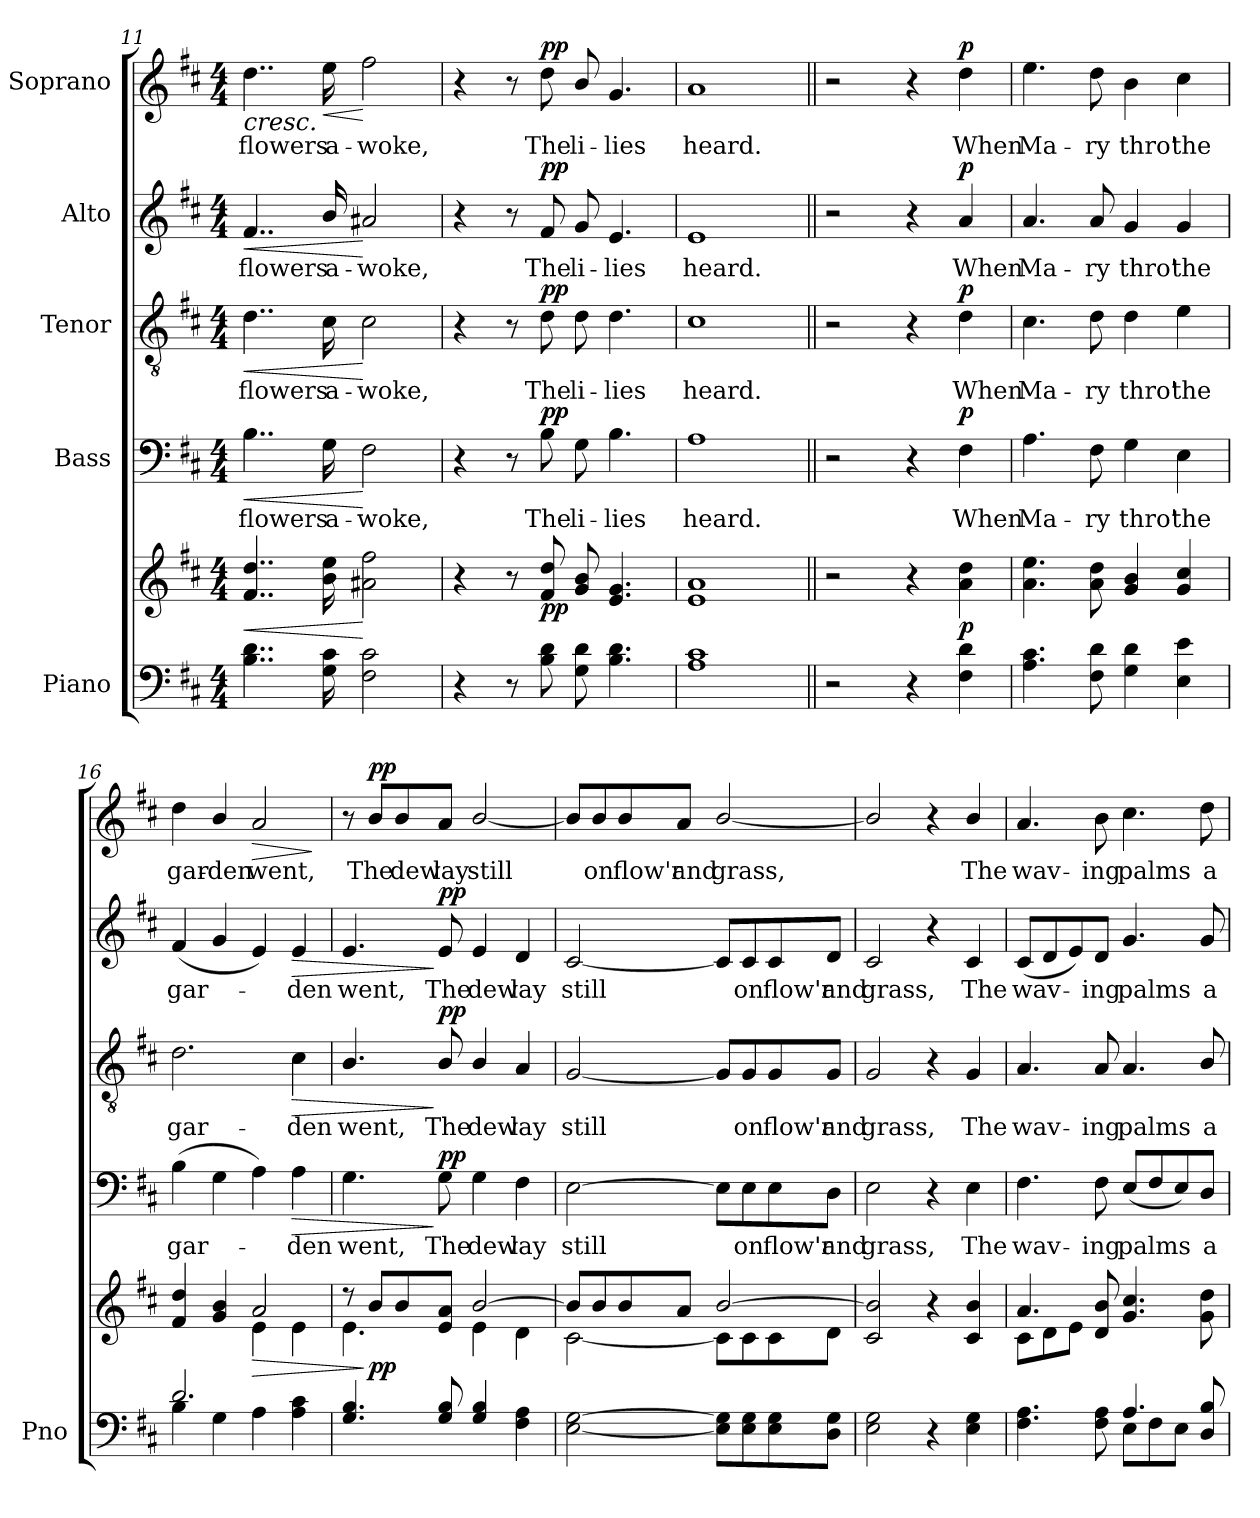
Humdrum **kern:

**kern	**kern	**dynam	**kern	**text	**dynam	**kern	**text	**dynam	**kern	**text	**dynam	**kern	**text	**dynam
*part5	*part5	*part5	*part4	*part4	*part4	*part3	*part3	*part3	*part2	*part2	*part2	*part1	*part1	*part1
*staff6	*staff5	*staff5/6	*staff4	*staff4	*staff4	*staff3	*staff3	*staff3	*staff2	*staff2	*staff2	*staff1	*staff1	*staff1
*I"Piano	*	*	*I"Bass	*	*	*I"Tenor	*	*	*I"Alto	*	*	*I"Soprano	*	*
*I'Pno	*	*	*	*	*	*	*	*	*	*	*	*	*	*
*clefF4	*clefG2	*	*clefF4	*	*	*clefGv2	*	*	*clefG2	*	*	*clefG2	*	*
*k[f#c#]	*k[f#c#]	*	*k[f#c#]	*	*	*k[f#c#]	*	*	*k[f#c#]	*	*	*k[f#c#]	*	*
*D:	*D:	*	*D:	*	*	*D:	*	*	*D:	*	*	*D:	*	*
*M4/4	*M4/4	*	*M4/4	*	*	*M4/4	*	*	*M4/4	*	*	*M4/4	*	*
=11	=11	=11	=11	=11	=11	=11	=11	=11	=11	=11	=11	=11	=11	=11
!	!	!LO:HP:b	!	!LO:LY:b	!LO:HP:b	!	!LO:LY:b	!LO:HP:b	!	!LO:LY:b	!LO:HP:b	!	!LO:LY:b	!LO:HP:b
4..B\ 4..d\	4..f#/ 4..dd/	<	4..B\	flowers	<	4..d\	flowers	<	4..f#/	flowers	<	4..dd\	flowers	<
!	!	!	!	!LO:LY:b	!	!	!LO:LY:b	!	!	!LO:LY:b	!	!	!LO:LY:b	!LO:HP:b
16G\ 16c#\	16b\ 16ee\	.	16G\	a-	.	16c#\	a-	.	16b/	a-	.	16ee\	a-	<
!	!	!	!	!LO:LY:b	!	!	!LO:LY:b	!	!	!LO:LY:b	!	!	!LO:LY:b	!
2F#\ 2c#\	2a#X\ 2ff#\	[	2F#\	-woke,	[	2c#\	-woke,	[	2a#X/	-woke,	[	2ff#\	-woke,	[ [
=12	=12	=12	=12	=12	=12	=12	=12	=12	=12	=12	=12	=12	=12	=12
4r	4r	.	4r	.	.	4r	.	.	4r	.	.	4r	.	.
8r	8r	.	8r	.	.	8r	.	.	8r	.	.	8r	.	.
!	!	!LO:DY:b	!	!LO:LY:b	!LO:DY:a	!	!LO:LY:b	!LO:DY:a	!	!LO:LY:b	!LO:DY:a	!	!LO:LY:b	!LO:DY:a
8B\ 8d\	8f#/ 8dd/	pp	8B\	The	pp	8d\	The	pp	8f#/	The	pp	8dd\	The	pp
!	!	!	!	!LO:LY:b	!	!	!LO:LY:b	!	!	!LO:LY:b	!	!	!LO:LY:b	!
8G\ 8d\	8g/ 8b/	.	8G\	li-	.	8d\	li-	.	8g/	li-	.	8b/	li-	.
!	!	!	!	!LO:LY:b	!	!	!LO:LY:b	!	!	!LO:LY:b	!	!	!LO:LY:b	!
4.B\ 4.d\	4.e/ 4.g/	.	4.B\	-lies	.	4.d\	-lies	.	4.e/	-lies	.	4.g/	-lies	.
=13	=13	=13	=13	=13	=13	=13	=13	=13	=13	=13	=13	=13	=13	=13
!	!	!	!	!LO:LY:b	!	!	!LO:LY:b	!	!	!LO:LY:b	!	!	!LO:LY:b	!
1A 1c#	1e 1a	.	1A	heard.	.	1c#	heard.	.	1e	heard.	.	1a	heard.	.
=14||	=14||	=14||	=14||	=14||	=14||	=14||	=14||	=14||	=14||	=14||	=14||	=14||	=14||	=14||
2r	2r	.	2r	.	.	2r	.	.	2r	.	.	2r	.	.
4r	4r	.	4r	.	.	4r	.	.	4r	.	.	4r	.	.
!	!	!LO:DY:b	!	!LO:LY:b	!LO:DY:a	!	!LO:LY:b	!LO:DY:a	!	!LO:LY:b	!LO:DY:a	!	!LO:LY:b	!LO:DY:a
4F#\ 4d\	4a\ 4dd\	p	4F#\	When	p	4d\	When	p	4a/	When	p	4dd\	When	p
!!LO:PB:g=z
=15	=15	=15	=15	=15	=15	=15	=15	=15	=15	=15	=15	=15	=15	=15
!	!	!	!	!LO:LY:b	!	!	!LO:LY:b	!	!	!LO:LY:b	!	!	!LO:LY:b	!
4.A\ 4.c#\	4.a\ 4.ee\	.	4.A\	Ma-	.	4.c#\	Ma-	.	4.a/	Ma-	.	4.ee\	Ma-	.
!	!	!	!	!LO:LY:b	!	!	!LO:LY:b	!	!	!LO:LY:b	!	!	!LO:LY:b	!
8F#\ 8d\	8a\ 8dd\	.	8F#\	-ry	.	8d\	-ry	.	8a/	-ry	.	8dd\	-ry	.
!	!	!	!	!LO:LY:b	!	!	!LO:LY:b	!	!	!LO:LY:b	!	!	!LO:LY:b	!
4G\ 4d\	4g/ 4b/	.	4G\	thro'	.	4d\	thro'	.	4g/	thro'	.	4b\	thro'	.
!	!	!	!	!LO:LY:b	!	!	!LO:LY:b	!	!	!LO:LY:b	!	!	!LO:LY:b	!
4E\ 4e\	4g/ 4cc#/	.	4E\	the	.	4e\	the	.	4g/	the	.	4cc#\	the	.
=16	=16	=16	=16	=16	=16	=16	=16	=16	=16	=16	=16	=16	=16	=16
*^	*^	*	*	*	*	*	*	*	*	*	*	*	*	*
!	!	!	!	!	!	!LO:LY:b	!	!	!LO:LY:b	!	!	!LO:LY:b	!	!	!LO:LY:b	!
2.d/	4B\	4f#/ 4dd/	2ryy	.	(>4B\	gar-	.	2.d\	gar-	.	(<4f#/	gar-	.	4dd\	gar-	.
!	!	!	!	!	!	!	!	!	!	!	!	!	!	!	!LO:LY:b	!
.	4G\	4g/ 4b/	.	.	4G\	.	.	.	.	.	4g/	.	.	4b/	-den	.
!	!	!	!	!LO:HP:b	!	!	!	!	!	!	!	!	!	!	!LO:LY:b	!LO:HP:b
.	4A\	2a/	4e\	>	4A\)	.	.	.	.	.	4e/)	.	.	2a/	went,	>
!	!	!	!	!	!	!LO:LY:b	!LO:HP:b	!	!LO:LY:b	!LO:HP:b	!	!LO:LY:b	!LO:HP:b	!	!	!
4A\ 4c#\	4ryy	.	4e\	.	4A\	-den	>	4c#\	-den	>	4e/	-den	>	.	.	.
*v	*v	*	*	*	*	*	*	*	*	*	*	*	*	*	*	*
*	*v	*v	*	*	*	*	*	*	*	*	*	*	*	*	*
.	.	.	.	.	.	.	.	.	.	.	.	.	.	]
=17	=17	=17	=17	=17	=17	=17	=17	=17	=17	=17	=17	=17	=17	=17
*	*^	*	*	*	*	*	*	*	*	*	*	*	*	*
!	!	!	!	!	!LO:LY:b	!	!	!LO:LY:b	!	!	!LO:LY:b	!	!	!	!
4.G/ 4.B/	8r	4.e\	.	4.G\	went,	.	4.B/	went,	.	4.e/	went,	.	8r	.	.
!	!	!	!LO:DY:n=1:b	!	!	!	!	!	!	!	!	!	!	!LO:LY:b	!LO:DY:a
.	8b/L	.	] pp	.	.	.	.	.	.	.	.	.	8b/L	The	pp
!	!	!	!	!	!	!	!	!	!	!	!	!	!	!LO:LY:b	!
.	8b/	.	.	.	.	.	.	.	.	.	.	.	8b/	dew	.
!	!	!	!	!	!LO:LY:b	!LO:DY:n=1:a	!	!LO:LY:b	!LO:DY:n=1:a	!	!LO:LY:b	!LO:DY:n=1:a	!	!LO:LY:b	!
8G/ 8B/	8e/ 8a/J	8ryy	.	8G\	The	] pp	8B/	The	] pp	8e/	The	] pp	8a/J	lay	.
!	!	!	!	!	!LO:LY:b	!	!	!LO:LY:b	!	!	!LO:LY:b	!	!	!LO:LY:b	!
4G/ 4B/	[2b/	4e\	.	4G\	dew	.	4B/	dew	.	4e/	dew	.	[2b/	still	.
!	!	!	!	!	!LO:LY:b	!	!	!LO:LY:b	!	!	!LO:LY:b	!	!	!	!
4F#\ 4A\	.	4d\	.	4F#\	lay	.	4A/	lay	.	4d/	lay	.	.	.	.
=18	=18	=18	=18	=18	=18	=18	=18	=18	=18	=18	=18	=18	=18	=18	=18
!	!	!	!	!	!LO:LY:b	!	!	!LO:LY:b	!	!	!LO:LY:b	!	!	!	!
[2E\ [2G\	8b/L]	[2c#\	.	[2E\	still	.	[2G/	still	.	[2c#/	still	.	8b/L]	.	.
!	!	!	!	!	!	!	!	!	!	!	!	!	!	!LO:LY:b	!
.	8b/	.	.	.	.	.	.	.	.	.	.	.	8b/	on	.
!	!	!	!	!	!	!	!	!	!	!	!	!	!	!LO:LY:b	!
.	8b/	.	.	.	.	.	.	.	.	.	.	.	8b/	flow'r	.
!	!	!	!	!	!	!	!	!	!	!	!	!	!	!LO:LY:b	!
.	8a/J	.	.	.	.	.	.	.	.	.	.	.	8a/J	and	.
!	!	!	!	!	!	!	!	!	!	!	!	!	!	!LO:LY:b	!
8E\] 8G\]L	[2b/	8c#\L]	.	8E\L]	.	.	8G/L]	.	.	8c#/L]	.	.	[2b/	grass,	.
!	!	!	!	!	!LO:LY:b	!	!	!LO:LY:b	!	!	!LO:LY:b	!	!	!	!
8E\ 8G\	.	8c#\	.	8E\	on	.	8G/	on	.	8c#/	on	.	.	.	.
!	!	!	!	!	!LO:LY:b	!	!	!LO:LY:b	!	!	!LO:LY:b	!	!	!	!
8E\ 8G\	.	8c#\	.	8E\	flow'r	.	8G/	flow'r	.	8c#/	flow'r	.	.	.	.
!	!	!	!	!	!LO:LY:b	!	!	!LO:LY:b	!	!	!LO:LY:b	!	!	!	!
8D\ 8G\J	.	8d\J	.	8D\J	and	.	8G/J	and	.	8d/J	and	.	.	.	.
=19	=19	=19	=19	=19	=19	=19	=19	=19	=19	=19	=19	=19	=19	=19	=19
!	!	!	!	!	!LO:LY:b	!	!	!LO:LY:b	!	!	!LO:LY:b	!	!	!	!
*	*v	*v	*	*	*	*	*	*	*	*	*	*	*	*	*
2E\ 2G\	2c#/ 2b/]	.	2E\	grass,	.	2G/	grass,	.	2c#/	grass,	.	2b/]	.	.
4r	4r	.	4r	.	.	4r	.	.	4r	.	.	4r	.	.
!	!	!	!	!LO:LY:b	!	!	!LO:LY:b	!	!	!LO:LY:b	!	!	!LO:LY:b	!
4E\ 4G\	4c#/ 4b/	.	4E\	The	.	4G/	The	.	4c#/	The	.	4b/	The	.
=20	=20	=20	=20	=20	=20	=20	=20	=20	=20	=20	=20	=20	=20	=20
*^	*^	*	*	*	*	*	*	*	*	*	*	*	*	*
!	!	!	!	!	!	!LO:LY:b	!	!	!LO:LY:b	!	!	!LO:LY:b	!	!	!LO:LY:b	!
4.F#\ 4.A\	2ryy	4.a/	8c#\L	.	4.F#\	wav-	.	4.A/	wav-	.	(<8c#/L	wav-	.	4.a/	wav-	.
.	.	.	8d\	.	.	.	.	.	.	.	8d/	.	.	.	.	.
.	.	.	8e\J	.	.	.	.	.	.	.	8e/)	.	.	.	.	.
!	!	!	!	!	!	!LO:LY:b	!	!	!LO:LY:b	!	!	!LO:LY:b	!	!	!LO:LY:b	!
8F#\ 8A\	.	8d/ 8b/	2ryy	.	8F#\	-ing	.	8A/	-ing	.	8d/J	-ing	.	8b\	-ing	.
!	!	!	!	!	!	!LO:LY:b	!	!	!LO:LY:b	!	!	!LO:LY:b	!	!	!LO:LY:b	!
4.A/	8E\L	4.g/ 4.cc#/	.	.	(>8E/L	palms	.	4.A/	palms	.	4.g/	palms	.	4.cc#\	palms	.
.	8F#\	.	.	.	8F#/	.	.	.	.	.	.	.	.	.	.	.
.	8E\J	.	.	.	8E/)	.	.	.	.	.	.	.	.	.	.	.
!	!	!	!	!	!	!LO:LY:b	!	!	!LO:LY:b	!	!	!LO:LY:b	!	!	!LO:LY:b	!
8D/ 8B/	8ryy	8g\ 8dd\	8ryy	.	8D/J	a-	.	8B/	a-	.	8g/	a-	.	8dd\	a-	.
*v	*v	*	*	*	*	*	*	*	*	*	*	*	*	*	*	*
*	*v	*v	*	*	*	*	*	*	*	*	*	*	*	*	*
=	=	=	=	=	=	=	=	=	=	=	=	=	=	=
*-	*-	*-	*-	*-	*-	*-	*-	*-	*-	*-	*-	*-	*-	*-
